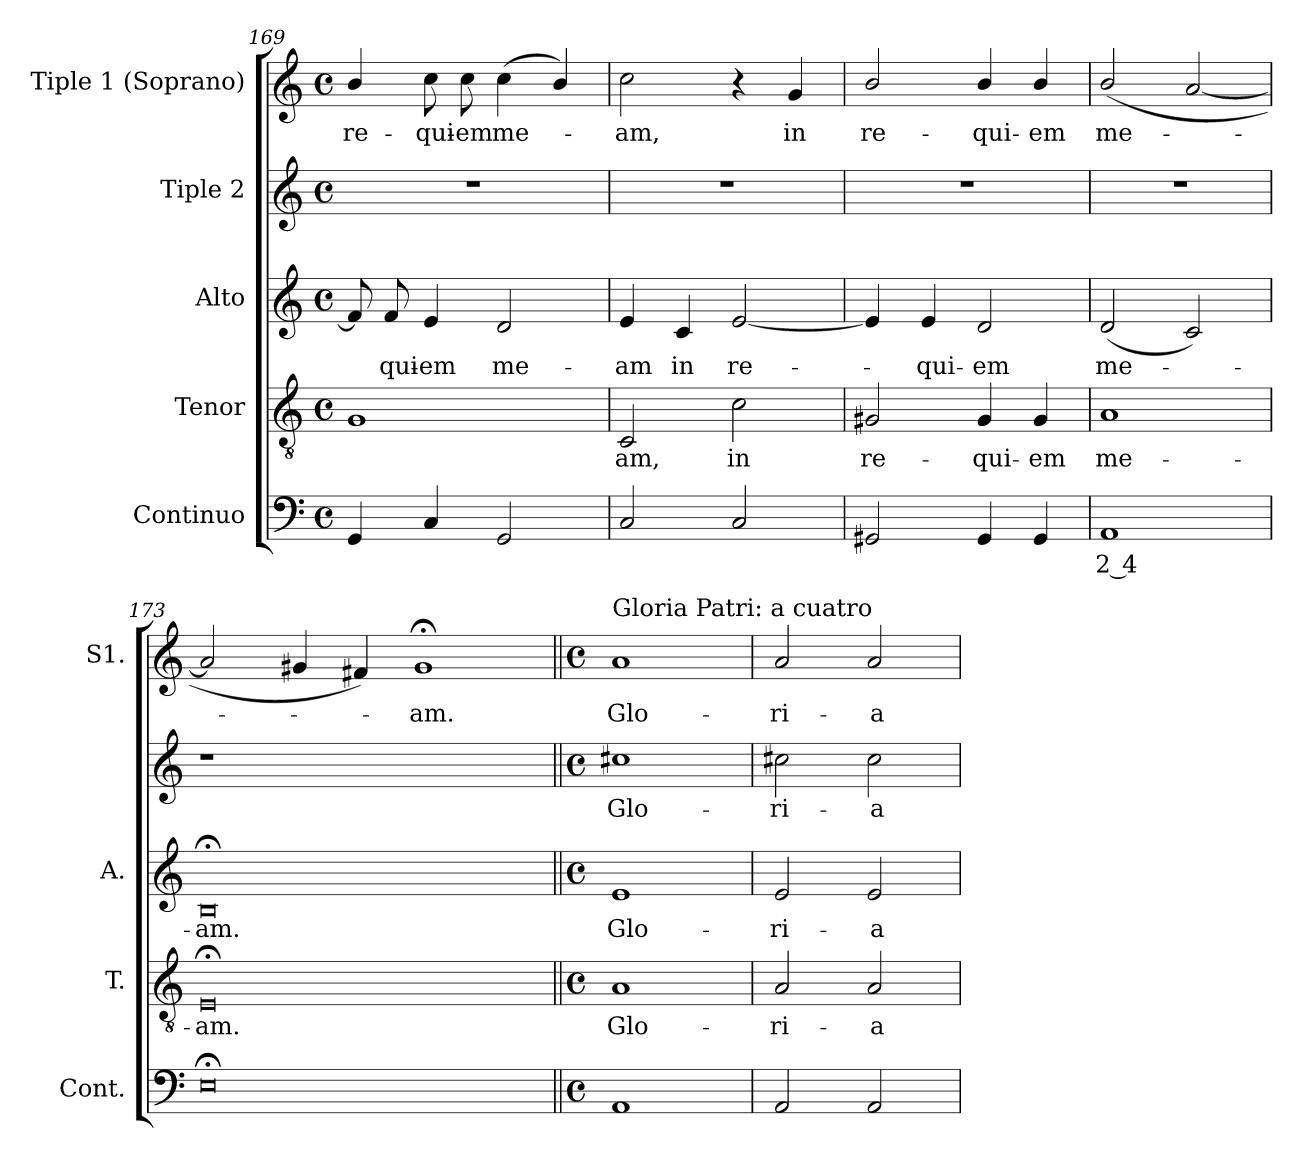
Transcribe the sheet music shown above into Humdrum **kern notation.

**kern	**text	**kern	**text	**kern	**text	**kern	**text	**kern	**text
*part5	*part5	*part4	*part4	*part3	*part3	*part2	*part2	*part1	*part1
*staff5	*staff5	*staff4	*staff4	*staff3	*staff3	*staff2	*staff2	*staff1	*staff1
*I"Continuo	*	*I"Tenor	*	*I"Alto	*	*I"Tiple 2	*	*I"Tiple 1 (Soprano)	*
*I'Cont.	*	*I'T.	*	*I'A.	*	*	*	*I'S1.	*
!!LO:PB:g=z
*clefF4	*	*clefGv2	*	*clefG2	*	*clefG2	*	*clefG2	*
*	*	*ITrd7c12	*	*	*	*	*	*	*
*k[]	*	*k[]	*	*k[]	*	*k[]	*	*k[]	*
*C:	*	*C:	*	*C:	*	*C:	*	*C:	*
*M4/4	*	*M4/4	*	*M4/4	*	*M4/4	*	*M4/4	*
*met(c)	*	*met(c)	*	*met(c)	*	*met(c)	*	*met(c)	*
=169	=169	=169	=169	=169	=169	=169	=169	=169	=169
!	!	!	!	!	!	!	!	!	!LO:LY:b:color=#000000
4GGi/	.	1GGi	.	8fi/]	.	1r	.	4bi/	re-
!	!	!	!	!	!LO:LY:b:color=#000000	!	!	!	!
.	.	.	.	8fi/	-qui-	.	.	.	.
!	!	!	!	!	!LO:LY:b:color=#000000	!	!	!	!
!	!	!	!	!	!	!	!	!	!LO:LY:b:color=#000000
4Ci/	.	.	.	4ei/	-em	.	.	8cci\	-qui-
!	!	!	!	!	!	!	!	!	!LO:LY:b:color=#000000
.	.	.	.	.	.	.	.	8cci\	-em
!	!	!	!	!	!LO:LY:b:color=#000000	!	!	!	!
!	!	!	!	!	!	!	!	!	!LO:LY:b:color=#000000
2GGi/	.	.	.	2di/	me-	.	.	(4cci\	me-
.	.	.	.	.	.	.	.	4bi/)	.
=170	=170	=170	=170	=170	=170	=170	=170	=170	=170
!	!	!	!LO:LY:b:color=#000000	!	!	!	!	!	!
!	!	!	!	!	!LO:LY:b:color=#000000	!	!	!	!
!	!	!	!	!	!	!	!	!	!LO:LY:b:color=#000000
2Ci/	.	2CCi/	-am,	4ei/	-am	1r	.	2cci\	-am,
!	!	!	!	!	!LO:LY:b:color=#000000	!	!	!	!
.	.	.	.	4ci/	in	.	.	.	.
!	!	!	!LO:LY:b:color=#000000	!	!	!	!	!	!
!	!	!	!	!	!LO:LY:b:color=#000000	!	!	!	!
2Ci/	.	2Ci\	in	[2ei/	re-	.	.	4r	.
!	!	!	!	!	!	!	!	!	!LO:LY:b:color=#000000
.	.	.	.	.	.	.	.	4gi/	in
=171	=171	=171	=171	=171	=171	=171	=171	=171	=171
!	!	!	!LO:LY:b:color=#000000	!	!	!	!	!	!
!	!	!	!	!	!	!	!	!	!LO:LY:b:color=#000000
2GG#Xi/	.	2GG#Xi/	re-	4ei/]	.	1r	.	2bi/	re-
!	!	!	!	!	!LO:LY:b:color=#000000	!	!	!	!
.	.	.	.	4ei/	-qui-	.	.	.	.
!	!	!	!LO:LY:b:color=#000000	!	!	!	!	!	!
!	!	!	!	!	!LO:LY:b:color=#000000	!	!	!	!
!	!	!	!	!	!	!	!	!	!LO:LY:b:color=#000000
4GG#i/	.	4GG#i/	-qui-	2di/	-em	.	.	4bi/	-qui-
!	!	!	!LO:LY:b:color=#000000	!	!	!	!	!	!
!	!	!	!	!	!	!	!	!	!LO:LY:b:color=#000000
4GG#i/	.	4GG#i/	-em	.	.	.	.	4bi/	-em
=172	=172	=172	=172	=172	=172	=172	=172	=172	=172
!	!LO:LY:b:color=#000000	!	!	!	!	!	!	!	!
!	!	!	!LO:LY:b:color=#000000	!	!	!	!	!	!
!	!	!	!	!	!LO:LY:b:color=#000000	!	!	!	!
!	!	!	!	!	!	!	!	!	!LO:LY:b:color=#000000
1AAi	2 4	1AAi	me-	(2di/	me-	1r	.	(2bi/	me-
.	.	.	.	2ci/)	.	.	.	[2ai/	.
=173	=173	=173	=173	=173	=173	=173	=173	=173	=173
!	!	!	!LO:LY:b:color=#000000	!	!	!	!	!	!
!	!	!	!	!	!LO:LY:b:color=#000000	!LO:N:vis=1	!	!	!
0E;i	.	0EE;i	-am.	0B;i	-am.	1r	.	2ai/]	.
.	.	.	.	.	.	.	.	4g#Xi/	.
.	.	.	.	.	.	.	.	4f#Xi/)	.
!	!	!	!	!	!	!	!	!	!LO:LY:b:color=#000000
.	.	.	.	.	.	1ryy	.	1g#;i	-am.
!!LO:LB:g=z
=174||	=174||	=174||	=174||	=174||	=174||	=174||	=174||	=174||	=174||
*M4/4	*	*M4/4	*	*M4/4	*	*M4/4	*	*M4/4	*
*met(c)	*	*met(c)	*	*met(c)	*	*met(c)	*	*met(c)	*
!	!	!	!LO:LY:b:color=#000000	!	!	!	!	!	!
!	!	!	!	!	!LO:LY:b:color=#000000	!	!	!	!
!	!	!	!	!	!	!	!LO:LY:b:color=#000000	!	!
!	!	!	!	!	!	!	!	!LO:TX:a:t=Gloria Patri&colon; a cuatro	!
!	!	!	!	!	!	!	!	!	!LO:LY:b:color=#000000
1AAi	.	1AAi	Glo-	1ei	Glo-	1cc#Xi	Glo-	1ai	Glo-
=175	=175	=175	=175	=175	=175	=175	=175	=175	=175
!	!	!	!LO:LY:b:color=#000000	!	!	!	!	!	!
!	!	!	!	!	!LO:LY:b:color=#000000	!	!	!	!
!	!	!	!	!	!	!	!LO:LY:b:color=#000000	!	!
!	!	!	!	!	!	!	!	!	!LO:LY:b:color=#000000
2AAi/	.	2AAi/	-ri-	2ei/	-ri-	2cc#Xi\	-ri-	2ai/	-ri-
!	!	!	!LO:LY:b:color=#000000	!	!	!	!	!	!
!	!	!	!	!	!LO:LY:b:color=#000000	!	!	!	!
!	!	!	!	!	!	!	!LO:LY:b:color=#000000	!	!
!	!	!	!	!	!	!	!	!	!LO:LY:b:color=#000000
2AAi/	.	2AAi/	-a	2ei/	-a	2cc#i\	-a	2ai/	-a
=	=	=	=	=	=	=	=	=	=
*-	*-	*-	*-	*-	*-	*-	*-	*-	*-
